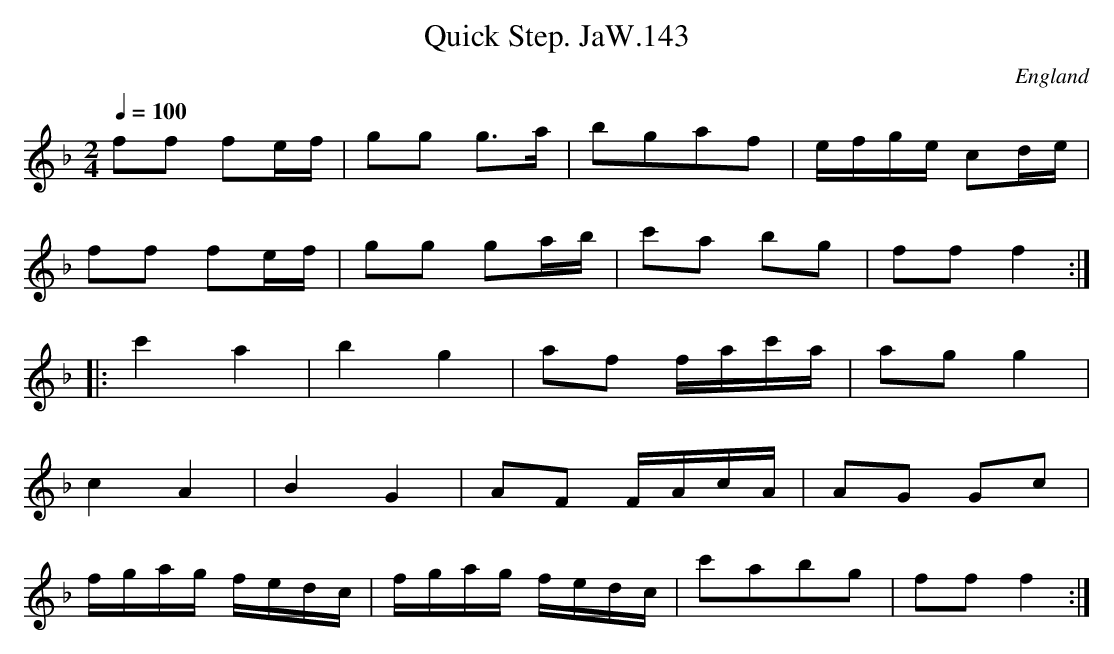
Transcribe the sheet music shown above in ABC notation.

X:1
T:Quick Step. JaW.143
M:2/4
L:1/16
Q:1/4=100
O:England
K:F major
f2f2 f2ef|g2g2 g3a|b2g2a2f2|efge c2de|!
f2f2 f2ef|g2g2 g2ab|c'2a2 b2g2|f2f2 f4:|!
|:c'4 a4|b4g4|a2f2 fac'a|a2g2g4|!
c4A4|B4G4|A2F2 FAcA|A2G2 G2c2|!
fgag fedc|fgag fedc|c'2a2b2g2|f2f2 f4:|
